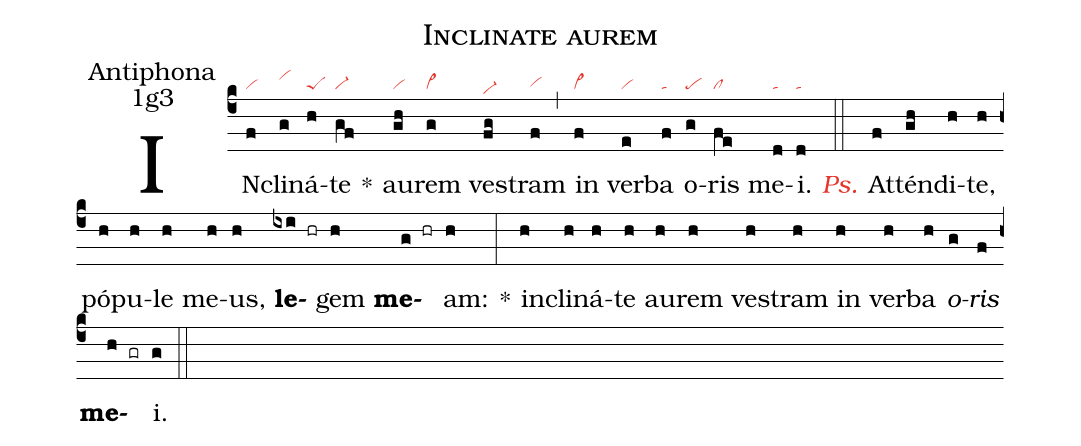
name:Inclinate aurem;
office-part:Antiphona;
mode:1g3;
nabc-lines:1;
%%
(c4) IN(f|vi)cli(g|vihj)ná(h|peS)te(gf|vi-) <sp>*</sp>() au(gh|vi)rem(g|vi>) ves(fg|vi-hd)tram(f|vihg) (,) in(f|vi>) ver(e|vi)ba(f|ta) o(g|pe)ris(fe|cl) me(d|ta)i.(d|ta) (::)
<i><c>Ps.</c></i> At(f)tén(gh)di(h)te,(h) pó(h)pu(h)le(h) me(h)us,(h) <b>le</b>(ixi hr)gem(h) <b>me</b>(g hr)am:(h) *(:) in(h)cli(h)ná(h)te(h) au(h)rem(h) ves(h)tram(h) in(h) ver(h)ba(h) <i>o</i>(g)<i>ris</i>(f) <b>me</b>(h gr)i.(g) (::)
